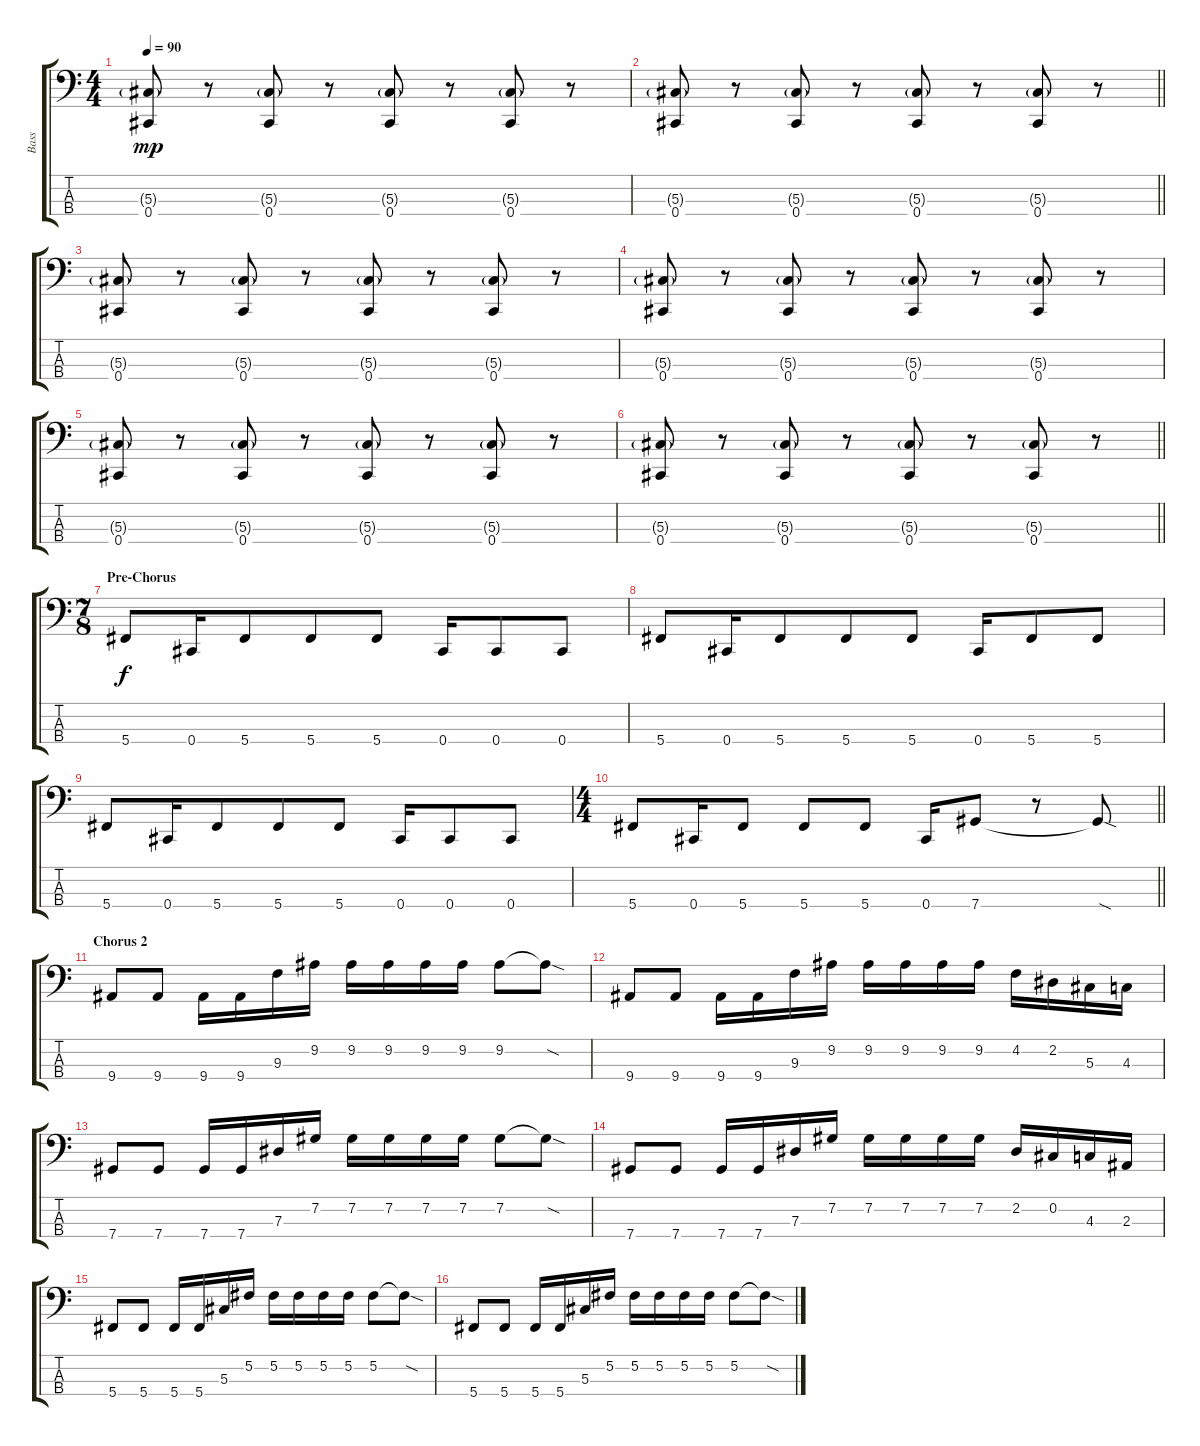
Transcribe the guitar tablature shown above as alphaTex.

\track ("Bass" "Bass") {instrument electricbassfinger}
\staff {score tabs}
\tuning (Gb2 Db2 Ab1 Db1) {hide}
\ts (4 4)
\tempo 90
\clef f4
\ks c
(5.3{g} 0.4).8{dy mp} r.8 (5.3{g} 0.4).8 r.8 (5.3{g} 0.4).8 r.8 (5.3{g} 0.4).8 r.8 |
\barLineRight lightlight
(5.3{g} 0.4).8 r.8 (5.3{g} 0.4).8 r.8 (5.3{g} 0.4).8 r.8 (5.3{g} 0.4).8 r.8 |
(5.3{g} 0.4).8 r.8 (5.3{g} 0.4).8 r.8 (5.3{g} 0.4).8 r.8 (5.3{g} 0.4).8 r.8 |
(5.3{g} 0.4).8 r.8 (5.3{g} 0.4).8 r.8 (5.3{g} 0.4).8 r.8 (5.3{g} 0.4).8 r.8 |
(5.3{g} 0.4).8 r.8 (5.3{g} 0.4).8 r.8 (5.3{g} 0.4).8 r.8 (5.3{g} 0.4).8 r.8 |
\barLineRight lightlight
(5.3{g} 0.4).8 r.8 (5.3{g} 0.4).8 r.8 (5.3{g} 0.4).8 r.8 (5.3{g} 0.4).8 r.8 |
\ts (7 8)
\section ("" "Pre-Chorus")
5.4.8{dy f} 0.4.16 5.4.8 5.4.8 5.4.8 0.4.16 0.4.8 0.4.8 |
5.4.8 0.4.16 5.4.8 5.4.8 5.4.8 0.4.16 5.4.8 5.4.8 |
5.4.8 0.4.16 5.4.8 5.4.8 5.4.8 0.4.16 0.4.8 0.4.8 |
\ts (4 4)
\barLineRight lightlight
5.4.8 0.4.16 5.4.8 5.4.8 5.4.8 0.4.16 7.4.8 r.8 7.4{sod t}.8 |
\section ("" "Chorus 2")
9.4.8 9.4.8 9.4.16 9.4.16 9.3.16 9.2.16 9.2.16 9.2.16 9.2.16 9.2.16 9.2.8 9.2{sod t}.8 |
9.4.8 9.4.8 9.4.16 9.4.16 9.3.16 9.2.16 9.2.16 9.2.16 9.2.16 9.2.16 4.2.16 2.2.16 5.3.16 4.3.16 |
7.4.8 7.4.8 7.4.16 7.4.16 7.3.16 7.2.16 7.2.16 7.2.16 7.2.16 7.2.16 7.2.8 7.2{sod t}.8 |
7.4.8 7.4.8 7.4.16 7.4.16 7.3.16 7.2.16 7.2.16 7.2.16 7.2.16 7.2.16 2.2.16 0.2.16 4.3.16 2.3.16 |
5.4.8 5.4.8 5.4.16 5.4.16 5.3.16 5.2.16 5.2.16 5.2.16 5.2.16 5.2.16 5.2.8 5.2{sod t}.8 |
5.4.8 5.4.8 5.4.16 5.4.16 5.3.16 5.2.16 5.2.16 5.2.16 5.2.16 5.2.16 5.2.8 5.2{sod t}.8
